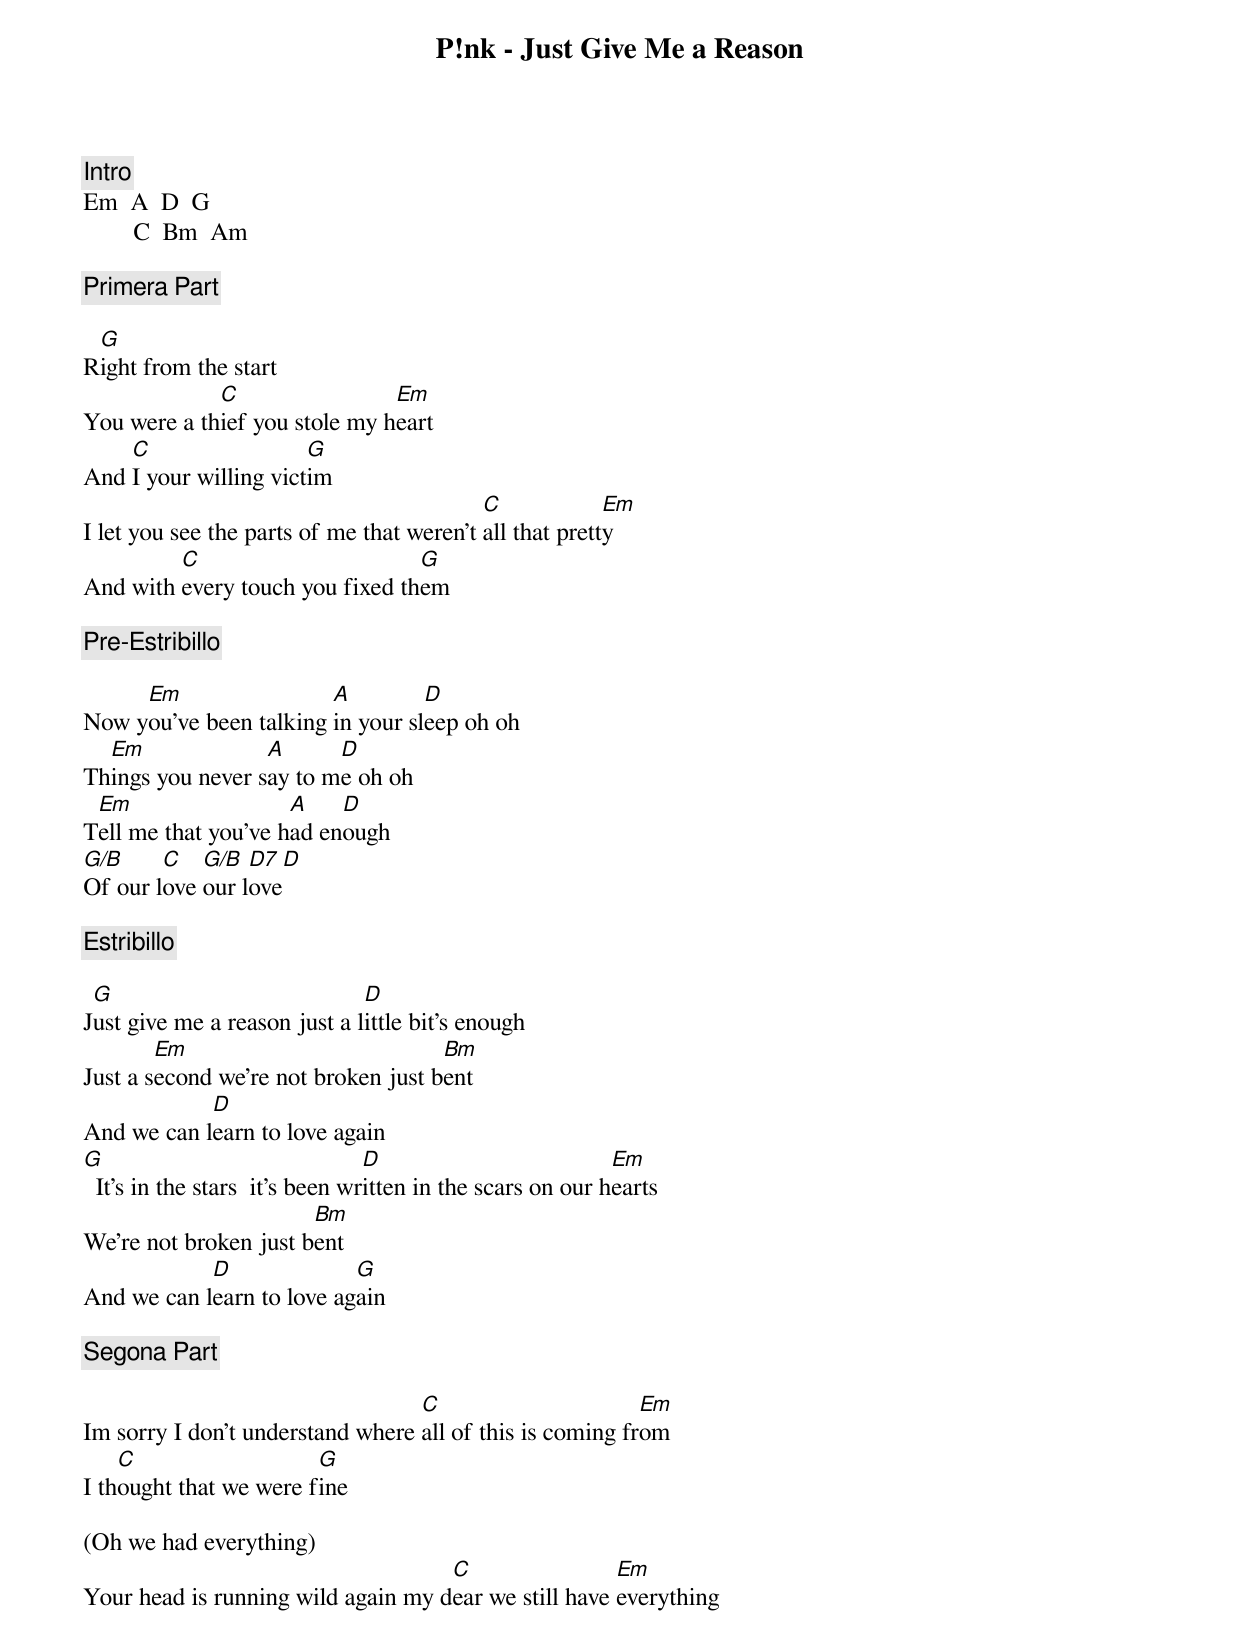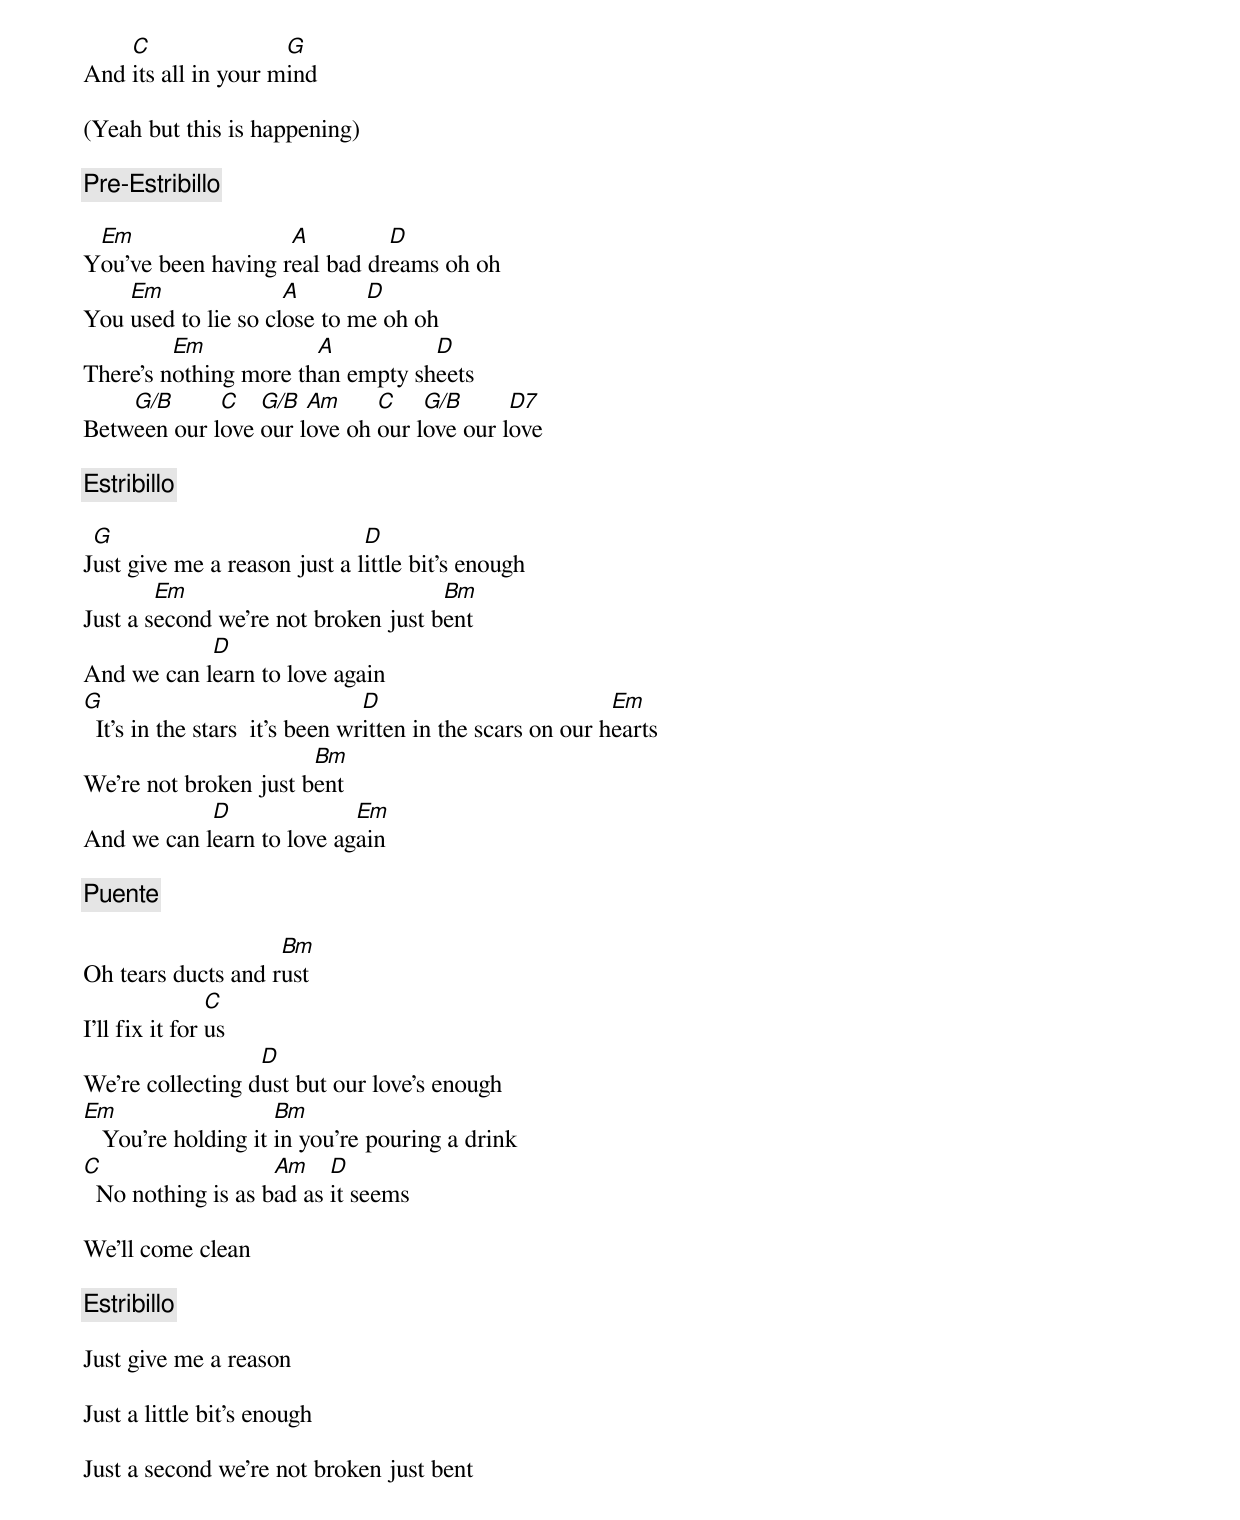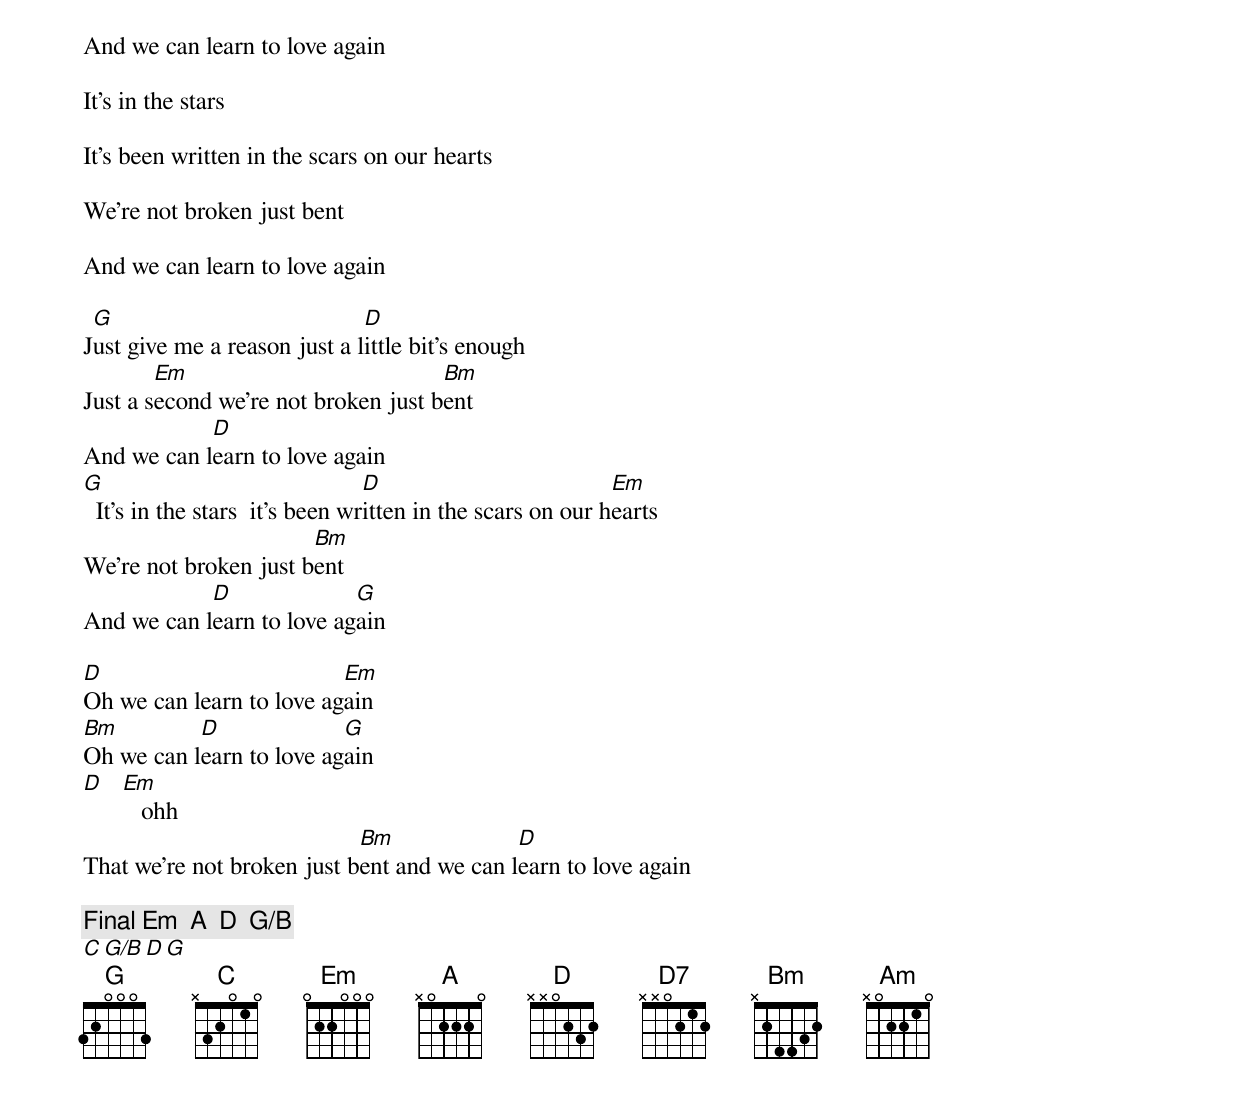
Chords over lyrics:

P!nk - Just Give Me a Reason

[Intro]
Em  A  D  G
        C  Bm  Am

[Primera Part]

 G
Right from the start
             C                 Em
You were a thief you stole my heart
    C                  G
And I your willing victim
                                           C             Em
I let you see the parts of me that weren't all that pretty
         C                       G
And with every touch you fixed them

[Pre-Estribillo]

     Em                 A         D
Now you've been talking in your sleep oh oh
  Em              A      D
Things you never say to me oh oh
 Em                  A    D
Tell me that you've had enough
G/B     C   G/B  D7  D
Of our love our love

[Estribillo]

 G                            D
Just give me a reason just a little bit's enough
        Em                           Bm
Just a second we're not broken just bent
            D
And we can learn to love again
G                                D                          Em
  It's in the stars  it's been written in the scars on our hearts
                       Bm
We're not broken just bent
            D              G
And we can learn to love again

[Segona Part]

                                  C                       Em
Im sorry I don't understand where all of this is coming from
    C                   G
I thought that we were fine

(Oh we had everything)
                                    C                 Em
Your head is running wild again my dear we still have everything
    C                G
And its all in your mind

(Yeah but this is happening)

[Pre-Estribillo]

 Em                 A         D
You've been having real bad dreams oh oh
    Em               A       D
You used to lie so close to me oh oh
         Em            A          D
There's nothing more than empty sheets
    G/B      C   G/B  Am     C    G/B      D7
Between our love our love oh our love our love

[Estribillo]

 G                            D
Just give me a reason just a little bit's enough
        Em                           Bm
Just a second we're not broken just bent
            D
And we can learn to love again
G                                D                          Em
  It's in the stars  it's been written in the scars on our hearts
                       Bm
We're not broken just bent
            D              Em
And we can learn to love again

[Puente]

                    Bm
Oh tears ducts and rust
                C
I'll fix it for us
                  D
We're collecting dust but our love's enough
Em                   Bm
   You're holding it in you're pouring a drink
C                   Am    D
  No nothing is as bad as it seems

We'll come clean

[Estribillo]

Just give me a reason

Just a little bit's enough

Just a second we're not broken just bent

And we can learn to love again

It's in the stars

It's been written in the scars on our hearts

We're not broken just bent

And we can learn to love again

 G                            D
Just give me a reason just a little bit's enough
        Em                           Bm
Just a second we're not broken just bent
            D
And we can learn to love again
G                                D                          Em
  It's in the stars  it's been written in the scars on our hearts
                       Bm
We're not broken just bent
            D              G
And we can learn to love again

D                         Em
Oh we can learn to love again
Bm         D              G
Oh we can learn to love again
D  Em
      ohh
                            Bm              D
That we're not broken just bent and we can learn to love again

[Final] Em  A  D  G/B
        C  G/B  D  G
